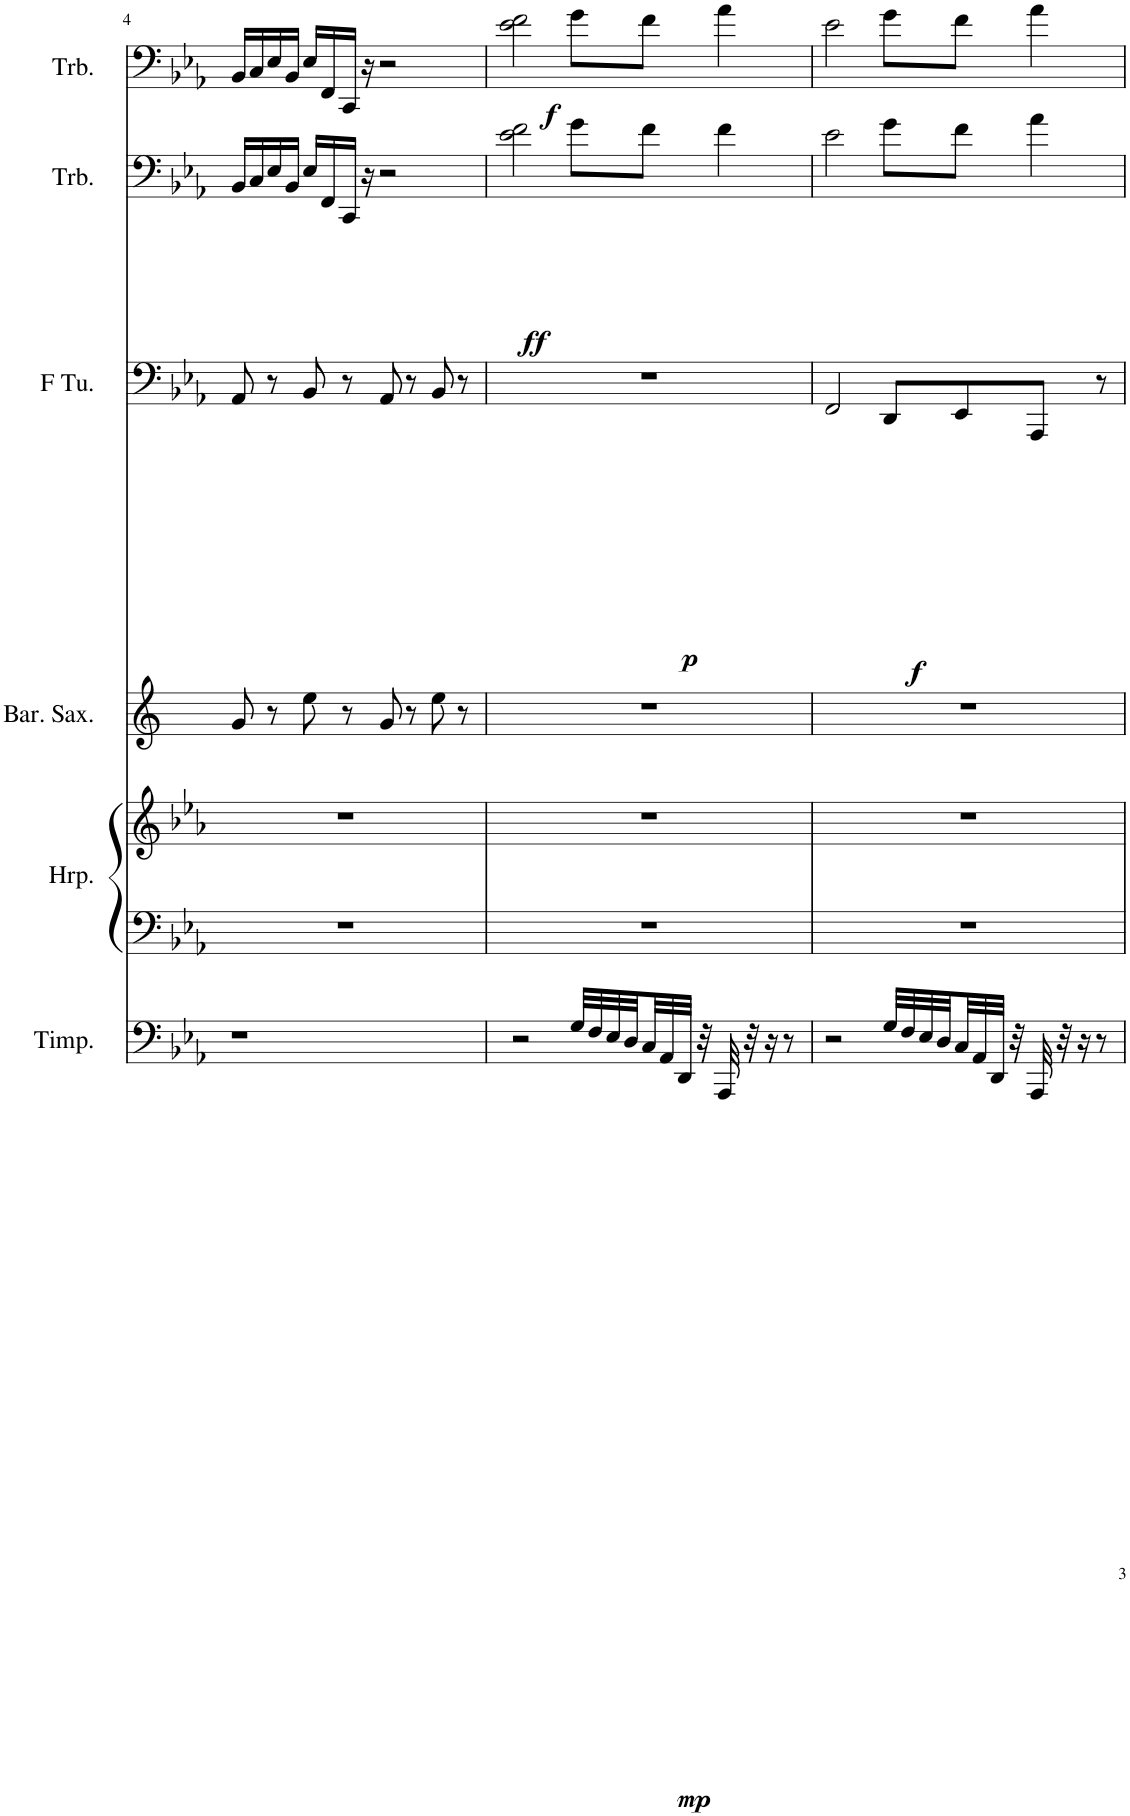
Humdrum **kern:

**kern	**dynam	**kern	**kern	**kern	**kern	**dynam	**kern	**dynam	**kern	**dynam
*part6	*part6	*part5	*part5	*part4	*part3	*part3	*part2	*part2	*part1	*part1
*staff7	*staff7	*staff6	*staff5	*staff4	*staff3	*staff3	*staff2	*staff2	*staff1	*staff1
*I"Timpani	*	*I"Harp	*	*I"Baritone Saxophone	*I"F Tuba	*	*I"Trombone	*	*I"Trombone	*
*I'Timp.	*	*I'Hrp.	*	*I'Bar. Sax.	*I'F Tu.	*	*I'Trb.	*	*I'Trb.	*
!!LO:PB:g=z
*clefF4	*	*clefF4	*clefG2	*clefG2	*clefF4	*	*clefF4	*	*clefF4	*
*	*	*	*	*Trd12c21	*	*	*	*	*	*
*k[b-e-a-]	*	*k[b-e-a-]	*k[b-e-a-]	*k[]	*k[b-e-a-]	*	*k[b-e-a-]	*	*k[b-e-a-]	*
*M4/4	*	*M4/4	*M4/4	*M4/4	*M4/4	*	*M4/4	*	*M4/4	*
=4	=4	=4	=4	=4	=4	=4	=4	=4	=4	=4
1r	.	1r	1r	8g/	8AA-/	.	16BB-/LL	.	16BB-/LL	.
.	.	.	.	.	.	.	16C/	.	16C/	.
.	.	.	.	8r	8r	.	16E-/	.	16E-/	.
.	.	.	.	.	.	.	16BB-/JJ	.	16BB-/JJ	.
.	.	.	.	8ee\	8BB-/	.	16E-/LL	.	16E-/LL	.
.	.	.	.	.	.	.	16FF/	.	16FF/	.
.	.	.	.	8r	8r	.	16CC/JJ	.	16CC/JJ	.
.	.	.	.	.	.	.	16r	.	16r	.
!	!	!	!	!	!	!LO:DY:b	!	!	!	!
.	.	.	.	8g/	8AA-/	p	2r	.	2r	.
.	.	.	.	8r	8r	.	.	.	.	.
.	.	.	.	8ee\	8BB-/	.	.	.	.	.
.	.	.	.	8r	8r	.	.	.	.	.
=5	=5	=5	=5	=5	=5	=5	=5	=5	=5	=5
!	!	!	!	!	!	!	!	!LO:DY:b	!	!LO:DY:b
2r	.	1r	1r	1r	1r	.	2e-\ 2f\	ff	2e-\ 2f\	f
!	!LO:DY:b	!	!	!	!	!	!	!	!	!
32G/LLL	mp	.	.	.	.	.	8g\L	.	8g\L	.
32F/	.	.	.	.	.	.	.	.	.	.
32E-/	.	.	.	.	.	.	.	.	.	.
32D/	.	.	.	.	.	.	.	.	.	.
32C/	.	.	.	.	.	.	8f\J	.	8f\J	.
32AA-/	.	.	.	.	.	.	.	.	.	.
32DD/JJJ	.	.	.	.	.	.	.	.	.	.
32r	.	.	.	.	.	.	.	.	.	.
32AAA-/	.	.	.	.	.	.	4f\	.	4a-\	.
32r	.	.	.	.	.	.	.	.	.	.
16r	.	.	.	.	.	.	.	.	.	.
8r	.	.	.	.	.	.	.	.	.	.
=6	=6	=6	=6	=6	=6	=6	=6	=6	=6	=6
!	!	!	!	!	!	!LO:DY:b	!	!	!	!
2r	.	1r	1r	1r	2FF/	f	2e-\	.	2e-\	.
32G/LLL	.	.	.	.	8DD/L	.	8g\L	.	8g\L	.
32F/	.	.	.	.	.	.	.	.	.	.
32E-/	.	.	.	.	.	.	.	.	.	.
32D/	.	.	.	.	.	.	.	.	.	.
32C/	.	.	.	.	8EE-/	.	8f\J	.	8f\J	.
32AA-/	.	.	.	.	.	.	.	.	.	.
32DD/JJJ	.	.	.	.	.	.	.	.	.	.
32r	.	.	.	.	.	.	.	.	.	.
32AAA-/	.	.	.	.	8AAA-/J	.	4a-\	.	4a-\	.
32r	.	.	.	.	.	.	.	.	.	.
16r	.	.	.	.	.	.	.	.	.	.
8r	.	.	.	.	8r	.	.	.	.	.
=	=	=	=	=	=	=	=	=	=	=
*-	*-	*-	*-	*-	*-	*-	*-	*-	*-	*-
